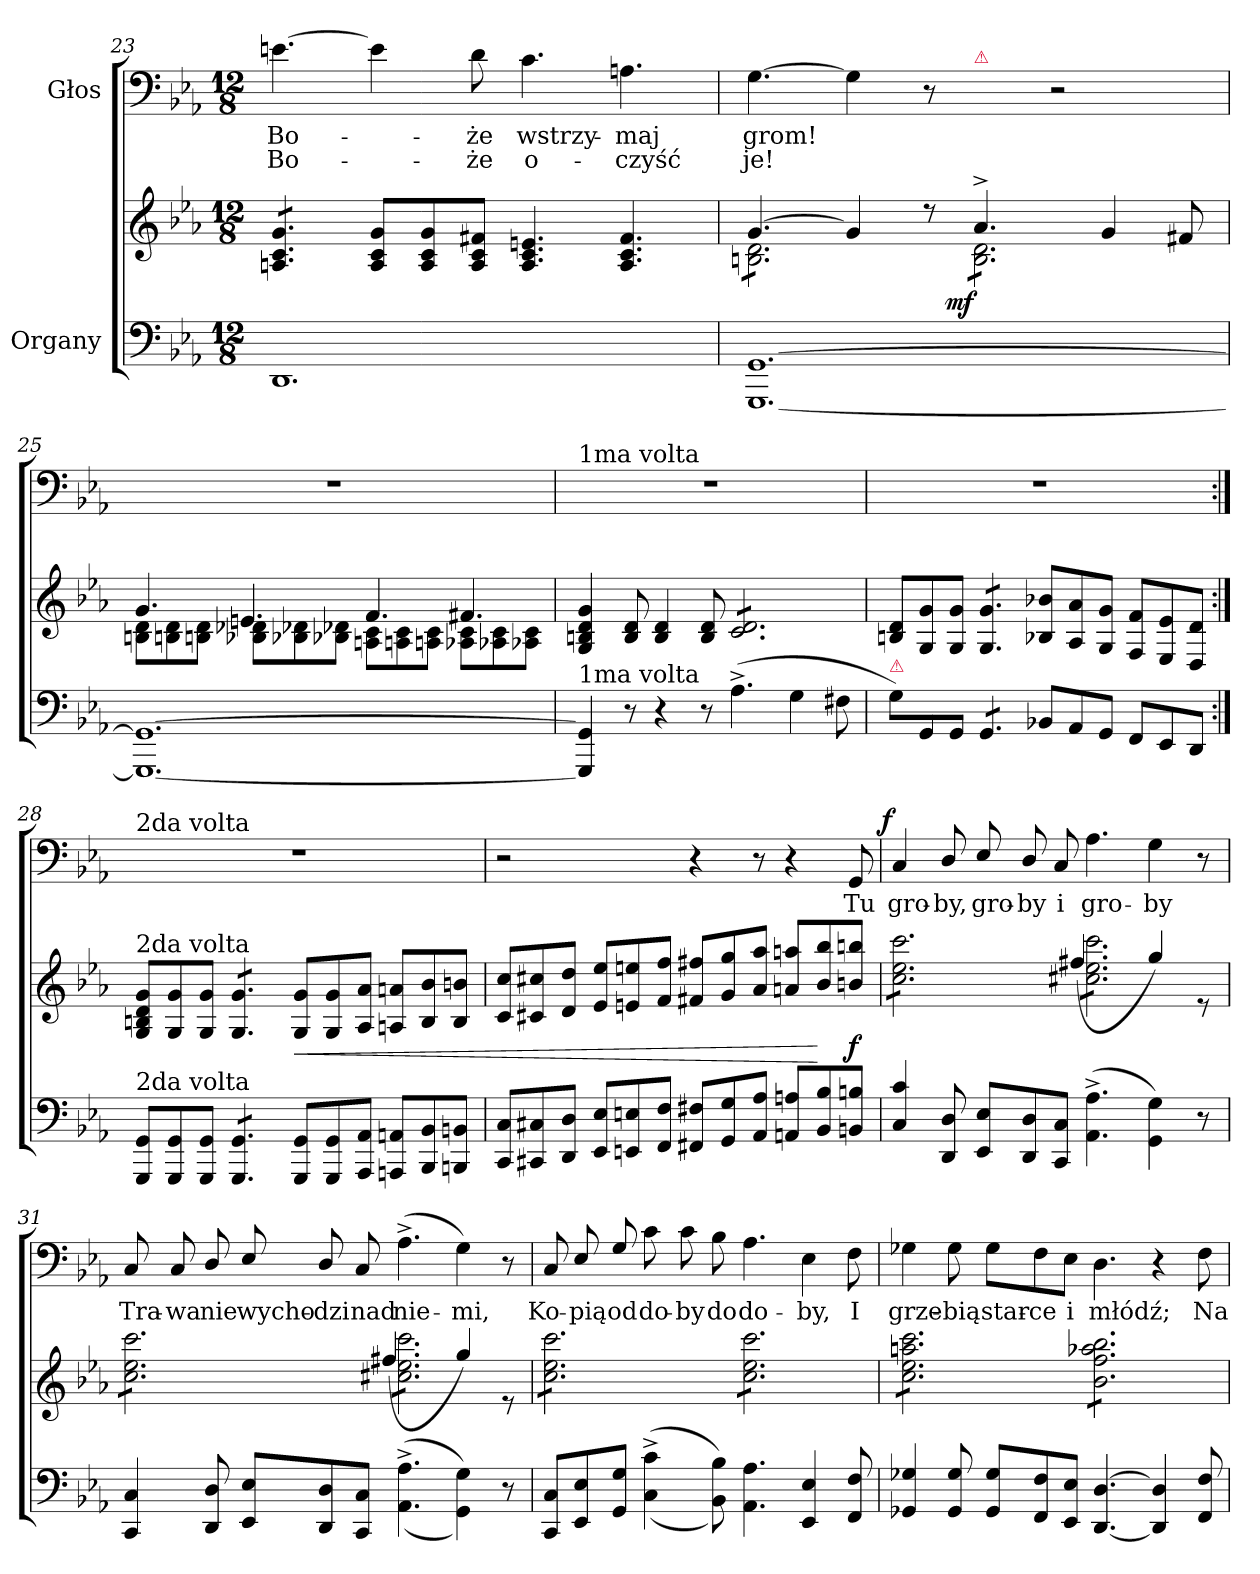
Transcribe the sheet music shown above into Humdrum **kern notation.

**kern	**kern	**dynam	**kern	**text	**text	**dynam
*part2	*part2	*part2	*part1	*part1	*part1	*part1
*staff3	*staff2	*staff2/3	*staff1	*staff1	*staff1	*staff1
*I"Organy	*	*	*I"Głos	*	*	*
*clefF4	*clefG2	*	*clefF4	*	*	*
*k[b-e-a-]	*k[b-e-a-]	*	*k[b-e-a-]	*	*	*
*M12/8	*M12/8	*	*M12/8	*	*	*
=23	=23	=23	=23	=23	=23	=23
*	*tremolo	*	*	*	*	*
1.DD	8An/ 8c/ 8g/L	.	[4.en\	Bo-	Bo-	.
.	8An/ 8c/ 8g/	.	.	.	.	.
.	8An/ 8c/ 8g/J	.	.	.	.	.
*	*Xtremolo	*	*	*	*	*
.	8A/ 8c/ 8g/L	.	4e\]	.	.	.
.	8A/ 8c/ 8g/	.	.	.	.	.
.	8A/ 8c/ 8f#X/J	.	8d\	że	-że	.
.	4.A/ 4.c/ 4.en/	.	4.c\	wstrzy-	o-	.
.	4.A/ 4.c/ 4.f#/	.	4.An\	-maj	-czyść	.
=24	=24	=24	=24	=24	=24	=24
*	*^	*	*	*	*	*
*	*tremolo	*	*	*	*	*	*
[<1.GGG [>1.GG	[4.g/	8Bn\ 8d\L	.	[4.G\	grom!	je!	.
.	.	8Bn\ 8d\	.	.	.	.	.
.	.	8Bn\ 8d\	.	.	.	.	.
.	4g/]	8Bn\ 8d\	.	4G\]	.	.	.
.	.	8Bn\ 8d\	.	.	.	.	.
.	8r	8Bn\ 8d\J	.	8r	.	.	.
!	!	!	!	!LO:TX:a:color=crimson:t=⚠	!	!	!
!	!	!	!LO:DY:rj	!	!	!	!
.	4.a-^/	8B\ 8d\L	mf.	4ryy	.	.	.
.	.	8B\ 8d\	.	.	.	.	.
.	.	8B\ 8d\	.	2r	.	.	.
.	4g/	8B\ 8d\	.	.	.	.	.
.	.	8B\ 8d\	.	.	.	.	.
.	8f#X/	8B\ 8d\J	.	.	.	.	.
=25	=25	=25	=25	=25	=25	=25	=25
1.GGG_ 1.GG_	4.g/	8Bn\ 8d\L	.	1.r	.	.	.
.	.	8Bn\ 8d\	.	.	.	.	.
.	.	8Bn\ 8d\J	.	.	.	.	.
.	4.en/	8B-X\ 8d-X\L	.	.	.	.	.
.	.	8B-X\ 8d-X\	.	.	.	.	.
.	.	8B-X\ 8d-X\J	.	.	.	.	.
.	4.f/	8An\ 8c\L	.	.	.	.	.
.	.	8An\ 8c\	.	.	.	.	.
.	.	8An\ 8c\J	.	.	.	.	.
.	4.f#X/	8A-X\ 8c\L	.	.	.	.	.
.	.	8A-X\ 8c\	.	.	.	.	.
.	.	8A-X\ 8c\J	.	.	.	.	.
*	*Xtremolo	*	*	*	*	*	*
=26	=26	=26	=26	=26	=26	=26	=26
!	!	!	!	!LO:TX:a:t=1ma volta	!	!	!
!	!LO:TX:a:t=1ma volta	!	!	!	!	!	!
!LO:TX:a:t=1ma volta	!	!	!	!	!	!	!
*	*v	*v	*	*	*	*	*
4GGG]/ 4GG]/	4G/ 4Bn/ 4d/ 4g/	.	1.r	.	.	.
8r	8B/ 8d/	.	.	.	.	.
4r	4B/ 4d/	.	.	.	.	.
8r	8B/ 8d/	.	.	.	.	.
*	*tremolo	*	*	*	*	*
(>4.A-^>\	8c/ 8d/L	.	.	.	.	.
.	8c/ 8d/	.	.	.	.	.
.	8c/ 8d/	.	.	.	.	.
4G\	8c/ 8d/	.	.	.	.	.
.	8c/ 8d/	.	.	.	.	.
8F#X\	8c/ 8d/J	.	.	.	.	.
*	*Xtremolo	*	*	*	*	*
=27	=27	=27	=27	=27	=27	=27
!LO:TX:a:color=crimson:t=⚠	!	!	!	!	!	!
8G\L)	8Bn/ 8d/L	.	1.r	.	.	.
8GG/	8G/ 8g/	.	.	.	.	.
8GG/J	8G/ 8g/J	.	.	.	.	.
*tremolo	*	*	*	*	*	*
*	*tremolo	*	*	*	*	*
8GG/L	8G/ 8g/L	.	.	.	.	.
8GG/	8G/ 8g/	.	.	.	.	.
8GG/J	8G/ 8g/J	.	.	.	.	.
*	*Xtremolo	*	*	*	*	*
*Xtremolo	*	*	*	*	*	*
8BB-X/L	8B-X/ 8b-X/L	.	.	.	.	.
8AA-/	8A-/ 8a-/	.	.	.	.	.
8GG/J	8G/ 8g/J	.	.	.	.	.
8FF/L	8F/ 8f/L	.	.	.	.	.
8EE-/	8E-/ 8e-/	.	.	.	.	.
8DD/J	8D/ 8d/J	.	.	.	.	.
=28:|!	=28:|!	=28:|!	=28:|!	=28:|!	=28:|!	=28:|!
!	!	!	!LO:TX:a:t=2da volta	!	!	!
!	!LO:TX:a:t=2da volta	!	!	!	!	!
!LO:TX:a:t=2da volta	!	!	!	!	!	!
8GGG/ 8GG/L	8G/ 8Bn/ 8d/ 8g/L	.	1.r	.	.	.
8GGG/ 8GG/	8G/ 8g/	.	.	.	.	.
8GGG/ 8GG/J	8G/ 8g/J	.	.	.	.	.
*tremolo	*	*	*	*	*	*
*	*tremolo	*	*	*	*	*
8GGG/ 8GG/L	8G/ 8g/L	.	.	.	.	.
8GGG/ 8GG/	8G/ 8g/	.	.	.	.	.
8GGG/ 8GG/J	8G/ 8g/J	.	.	.	.	.
*	*Xtremolo	*	*	*	*	*
*Xtremolo	*	*	*	*	*	*
8GGG/ 8GG/L	8G/ 8g/L	<	.	.	.	.
8GGG/ 8GG/	8G/ 8g/	.	.	.	.	.
8AAA-/ 8AA-/J	8A-/ 8a-/J	.	.	.	.	.
8AAAn/ 8AAn/L	8An/ 8an/L	.	.	.	.	.
8BBB-/ 8BB-/	8B/ 8b-/	.	.	.	.	.
8BBBn/ 8BBn/J	8B/ 8bn/J	.	.	.	.	.
=29	=29	=29	=29	=29	=29	=29
!	!	!	!LO:N:vis=2	!	!	!
8CC/ 8C/L	8c/ 8cc/L	.	2.r	.	.	.
8CC#X/ 8C#X/	8c#X/ 8cc#X/	.	.	.	.	.
8DD/ 8D/J	8d/ 8dd/J	.	.	.	.	.
8EE-/ 8E-/L	8e-/ 8ee-/L	.	.	.	.	.
8EEn/ 8En/	8en/ 8een/	.	.	.	.	.
8FF/ 8F/J	8f/ 8ff/J	.	.	.	.	.
8FF#X/ 8F#X/L	8f#X/ 8ff#X/L	.	4r	.	.	.
8GG/ 8G/	8g/ 8gg/	.	.	.	.	.
8AA-/ 8A-/J	8a-/ 8aa-/J	.	8r	.	.	.
8AAn/ 8An/L	8an/ 8aan/L	.	4r	.	.	.
8BB-/ 8B-/	8b-/ 8bb-/	[	.	.	.	.
8BBn/ 8Bn/J	8bn/ 8bbn/J	f	8GG/	Tu	.	.
=30	=30	=30	=30	=30	=30	=30
*	*^	*	*	*	*	*
!	!	!	!	!	!	!	!LO:DY:a:rj
*	*tremolo	*	*	*	*	*	*
4C/ 4c/	8cc\ 8ee-\ 8ccc\L	2.ryy	.	4C/	gro-	.	f
.	8cc\ 8ee-\ 8ccc\	.	.	.	.	.	.
8DD/ 8D/	8cc\ 8ee-\ 8ccc\	.	.	8D/	-by,	.	.
8EE-/ 8E-/L	8cc\ 8ee-\ 8ccc\	.	.	8E-/	gro-	.	.
8DD/ 8D/	8cc\ 8ee-\ 8ccc\	.	.	8D/	-by	.	.
8CC/ 8C/J	8cc\ 8ee-\ 8ccc\J	.	.	8C/	i	.	.
(>4.AA-^\ 4.A-^\	8cc#X\ 8ee-\ 8ccc\L	(>4.ff#X/	.	4.A-\	gro-	.	.
.	8cc#X\ 8ee-\ 8ccc\	.	.	.	.	.	.
.	8cc#X\ 8ee-\ 8ccc\	.	.	.	.	.	.
4GG\ 4G\)	8cc#X\ 8ee-\ 8ccc\	4gg/)	.	4G\	-by	.	.
.	8cc#X\ 8ee-\ 8ccc\	.	.	.	.	.	.
8r	8cc#X\ 8ee-\ 8ccc\J	8r	.	8r	.	.	.
=31	=31	=31	=31	=31	=31	=31	=31
4CC/ 4C/	8cc\ 8ee-\ 8ccc\L	2.ryy	.	8C/	Tra-	.	.
.	8cc\ 8ee-\ 8ccc\	.	.	8C/	-wa	.	.
8DD/ 8D/	8cc\ 8ee-\ 8ccc\	.	.	8D/	nie	.	.
8EE-/ 8E-/L	8cc\ 8ee-\ 8ccc\	.	.	8E-/	wycho-	.	.
8DD/ 8D/	8cc\ 8ee-\ 8ccc\	.	.	8D/	-dzi	.	.
8CC/ 8C/J	8cc\ 8ee-\ 8ccc\J	.	.	8C/	nad	.	.
(>(>4.AA-^\ 4.A-^\	8cc#X\ 8ee-\ 8ccc\L	(>4.ff#X/	.	(4.A-^\	nie-	.	.
.	8cc#X\ 8ee-\ 8ccc\	.	.	.	.	.	.
.	8cc#X\ 8ee-\ 8ccc\	.	.	.	.	.	.
4GG\ 4G\))	8cc#X\ 8ee-\ 8ccc\	4gg/)	.	4G\)	-mi,	.	.
.	8cc#X\ 8ee-\ 8ccc\	.	.	.	.	.	.
8r	8cc#X\ 8ee-\ 8ccc\J	8r	.	8r	.	.	.
*	*v	*v	*	*	*	*	*
=32	=32	=32	=32	=32	=32	=32
8CC/ 8C/L	8cc\ 8ee-\ 8ccc\L	.	8C/	Ko-	.	.
8EE-/ 8E-/	8cc\ 8ee-\ 8ccc\	.	8E-/	-pią	.	.
8GG/ 8G/J	8cc\ 8ee-\ 8ccc\	.	8G/	od	.	.
(>(>4C^\ 4c^\	8cc\ 8ee-\ 8ccc\	.	8c\	do-	.	.
.	8cc\ 8ee-\ 8ccc\	.	8c\	-by	.	.
8BB-\ 8B-\))	8cc\ 8ee-\ 8ccc\J	.	8B-\	do	.	.
4.AA-\ 4.A-\	8cc\ 8ee-\ 8ccc\L	.	4.A-\	do-	.	.
.	8cc\ 8ee-\ 8ccc\	.	.	.	.	.
.	8cc\ 8ee-\ 8ccc\	.	.	.	.	.
4EE-/ 4E-/	8cc\ 8ee-\ 8ccc\	.	4E-\	-by,	.	.
.	8cc\ 8ee-\ 8ccc\	.	.	.	.	.
8FF/ 8F/	8cc\ 8ee-\ 8ccc\J	.	8F\	I	.	.
=33	=33	=33	=33	=33	=33	=33
4GG-X/ 4G-X/	8cc\ 8ee-\ 8aan\ 8ccc\L	.	4G-X\	grze-	.	.
.	8cc\ 8ee-\ 8aan\ 8ccc\	.	.	.	.	.
8GG-/ 8G-/	8cc\ 8ee-\ 8aan\ 8ccc\	.	8G-\	-bią	.	.
8GG-/ 8G-/L	8cc\ 8ee-\ 8aan\ 8ccc\	.	8G-\L	star-	.	.
8FF/ 8F/	8cc\ 8ee-\ 8aan\ 8ccc\	.	8F\	-ce	.	.
8EE-/ 8E-/J	8cc\ 8ee-\ 8aan\ 8ccc\J	.	8E-\J	i	.	.
[4.DD/ [4.D/	8b-\ 8ff\ 8aa-X\ 8bb-\L	.	4.D\	młódź;	.	.
.	8b-\ 8ff\ 8aa-X\ 8bb-\	.	.	.	.	.
.	8b-\ 8ff\ 8aa-X\ 8bb-\	.	.	.	.	.
4DD]/ 4D]/	8b-\ 8ff\ 8aa-X\ 8bb-\	.	4r	.	.	.
.	8b-\ 8ff\ 8aa-X\ 8bb-\	.	.	.	.	.
8FF 8F	8b-\ 8ff\ 8aa-X\ 8bb-\J	.	8F\	Na	.	.
*	*Xtremolo	*	*	*	*	*
=	=	=	=	=	=	=
*-	*-	*-	*-	*-	*-	*-
